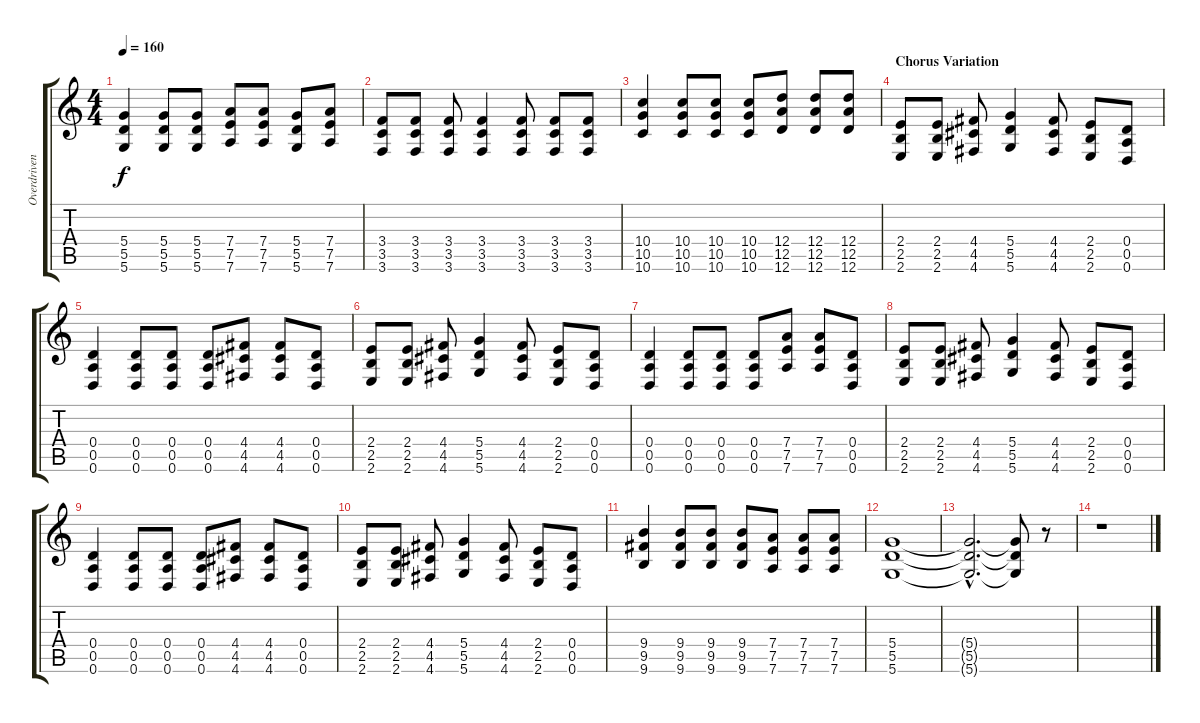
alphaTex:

\track ("Overdriven Guitar" "Overdriven") {instrument overdrivenguitar}
\staff {score tabs}
\tuning (E4 B3 G3 D3 A2 D2) {hide}
\ts (4 4)
\tempo 160
\clef g2
\ks c
(5.4 5.5 5.6).4{dy f} (5.4 5.5 5.6).8 (5.4 5.5 5.6).8 (7.4 7.5 7.6).8 (7.4 7.5 7.6).8 (5.4 5.5 5.6).8 (7.4 7.5 7.6).8 |
(3.4 3.5 3.6).8 (3.4 3.5 3.6).8 (3.4 3.5 3.6).8 (3.4 3.5 3.6).4 (3.4 3.5 3.6).8 (3.4 3.5 3.6).8 (3.4 3.5 3.6).8 |
(10.4 10.5 10.6).4 (10.4 10.5 10.6).8 (10.4 10.5 10.6).8 (10.4 10.5 10.6).8 (12.4 12.5 12.6).8 (12.4 12.5 12.6).8 (12.4 12.5 12.6).8 |
\section ("" "Chorus Variation")
(2.4 2.5 2.6).8 (2.4 2.5 2.6).8 (4.4 4.5 4.6).8 (5.4 5.5 5.6).4 (4.4 4.5 4.6).8 (2.4 2.5 2.6).8 (0.4 0.5 0.6).8 |
(0.4 0.5 0.6).4 (0.4 0.5 0.6).8 (0.4 0.5 0.6).8 (0.4 0.5 0.6).8 (4.4 4.5 4.6).8 (4.4 4.5 4.6).8 (0.4 0.5 0.6).8 |
(2.4 2.5 2.6).8 (2.4 2.5 2.6).8 (4.4 4.5 4.6).8 (5.4 5.5 5.6).4 (4.4 4.5 4.6).8 (2.4 2.5 2.6).8 (0.4 0.5 0.6).8 |
(0.4 0.5 0.6).4 (0.4 0.5 0.6).8 (0.4 0.5 0.6).8 (0.4 0.5 0.6).8 (7.4 7.5 7.6).8 (7.4 7.5 7.6).8 (0.4 0.5 0.6).8 |
(2.4 2.5 2.6).8 (2.4 2.5 2.6).8 (4.4 4.5 4.6).8 (5.4 5.5 5.6).4 (4.4 4.5 4.6).8 (2.4 2.5 2.6).8 (0.4 0.5 0.6).8 |
(0.4 0.5 0.6).4 (0.4 0.5 0.6).8 (0.4 0.5 0.6).8 (0.4 0.5 0.6).8 (4.4 4.5 4.6).8 (4.4 4.5 4.6).8 (0.4 0.5 0.6).8 |
(2.4 2.5 2.6).8 (2.4 2.5 2.6).8 (4.4 4.5 4.6).8 (5.4 5.5 5.6).4 (4.4 4.5 4.6).8 (2.4 2.5 2.6).8 (0.4 0.5 0.6).8 |
(9.4 9.5 9.6).4 (9.4 9.5 9.6).8 (9.4 9.5 9.6).8 (9.4 9.5 9.6).8 (7.4 7.5 7.6).8 (7.4 7.5 7.6).8 (7.4 7.5 7.6).8 |
(5.4 5.5 5.6).1 |
(5.4{hac t} 5.5{hac t} 5.6{hac t}).2{d} (5.4{t} 5.5{t} 5.6{t}).8 r.8 |
r.1
